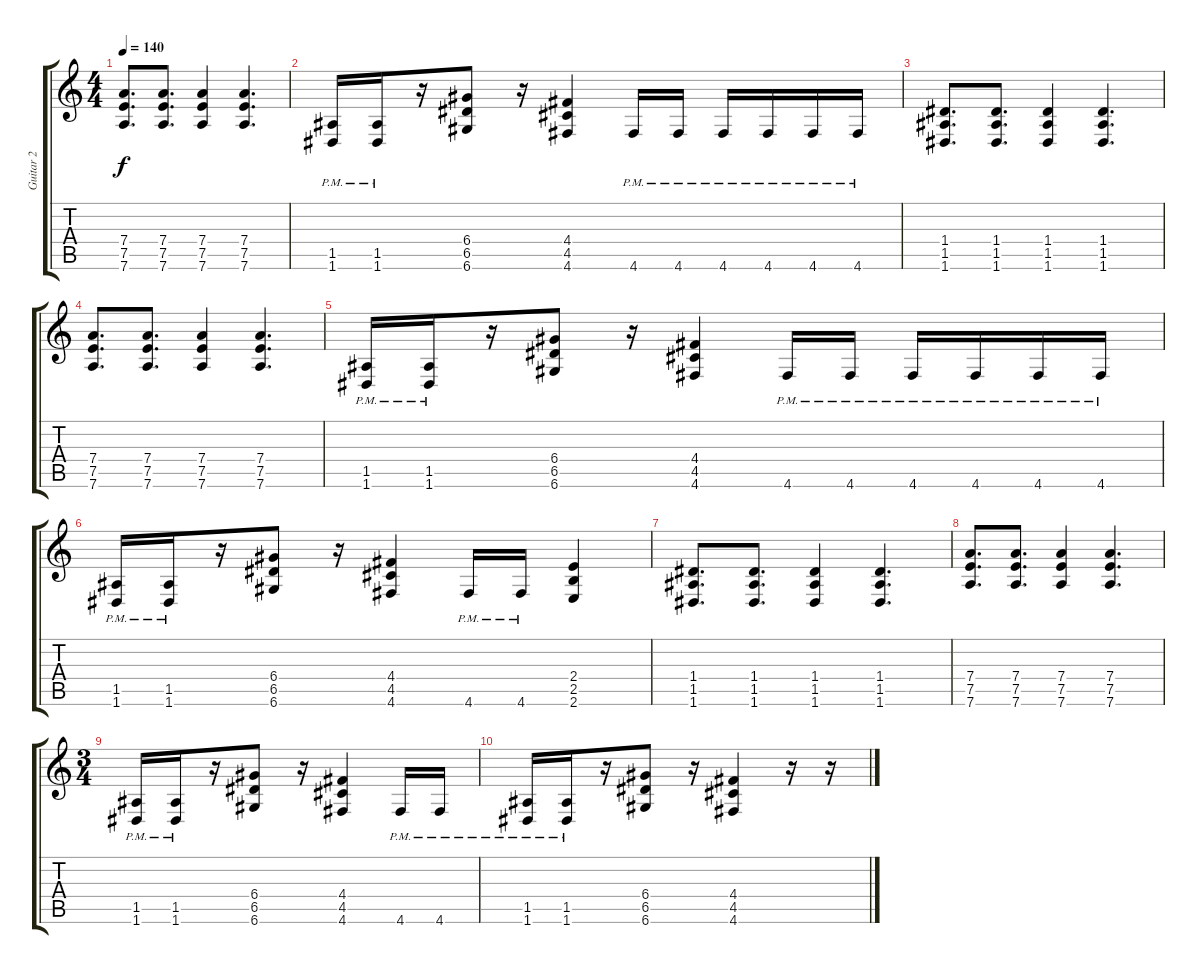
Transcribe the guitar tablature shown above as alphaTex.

\track ("Guitar 2" "Guitar 2") {instrument distortionguitar}
\staff {score tabs}
\tuning (E4 B3 G3 D3 A2 D2) {hide}
\ts (4 4)
\tempo 140
\clef g2
\ks c
(7.4 7.5 7.6).8{d dy f} (7.4 7.5 7.6).8{d} (7.4 7.5 7.6).4 (7.4 7.5 7.6).4{d} |
(1.5{pm} 1.6{pm}).16 (1.5{pm} 1.6{pm}).16 r.16 (6.4 6.5 6.6).8 r.16 (4.4 4.5 4.6).4 4.6{pm}.16 4.6{pm}.16 4.6{pm}.16 4.6{pm}.16 4.6{pm}.16 4.6{pm}.16 |
(1.4 1.5 1.6).8{d} (1.4 1.5 1.6).8{d} (1.4 1.5 1.6).4 (1.4 1.5 1.6).4{d} |
(7.4 7.5 7.6).8{d} (7.4 7.5 7.6).8{d} (7.4 7.5 7.6).4 (7.4 7.5 7.6).4{d} |
(1.5{pm} 1.6{pm}).16 (1.5{pm} 1.6{pm}).16 r.16 (6.4 6.5 6.6).8 r.16 (4.4 4.5 4.6).4 4.6{pm}.16 4.6{pm}.16 4.6{pm}.16 4.6{pm}.16 4.6{pm}.16 4.6{pm}.16 |
(1.5{pm} 1.6{pm}).16 (1.5{pm} 1.6{pm}).16 r.16 (6.4 6.5 6.6).8 r.16 (4.4 4.5 4.6).4 4.6{pm}.16 4.6{pm}.16 (2.4 2.5 2.6).4 |
(1.4 1.5 1.6).8{d} (1.4 1.5 1.6).8{d} (1.4 1.5 1.6).4 (1.4 1.5 1.6).4{d} |
(7.4 7.5 7.6).8{d} (7.4 7.5 7.6).8{d} (7.4 7.5 7.6).4 (7.4 7.5 7.6).4{d} |
\ts (3 4)
(1.5{pm} 1.6{pm}).16 (1.5{pm} 1.6{pm}).16 r.16 (6.4 6.5 6.6).8 r.16 (4.4 4.5 4.6).4 4.6{pm}.16 4.6{pm}.16 |
(1.5{pm} 1.6{pm}).16 (1.5{pm} 1.6{pm}).16 r.16 (6.4 6.5 6.6).8 r.16 (4.4 4.5 4.6).4 r.16 r.16
